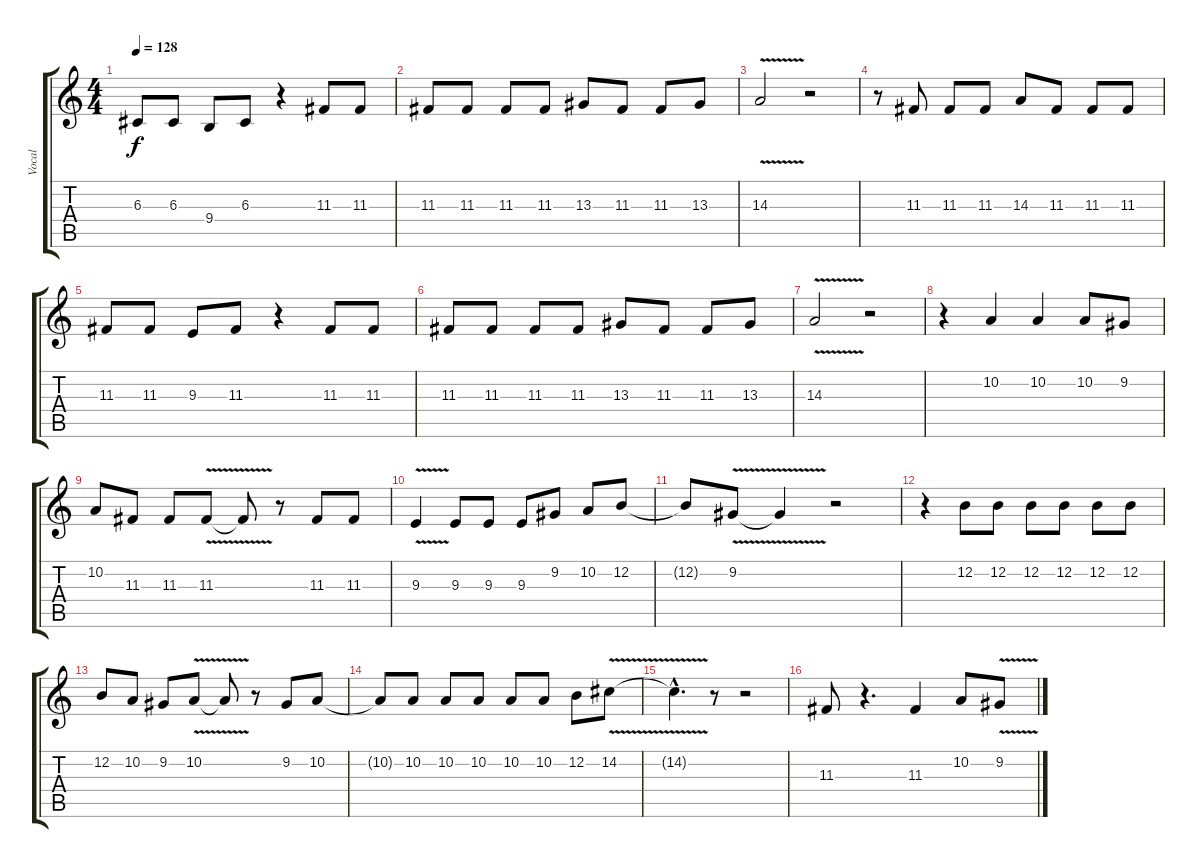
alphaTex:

\track ("Vocal" "Vocal") {instrument tenorsax}
\staff {score tabs}
\tuning (E4 B3 G3 D3 A2 E2) {hide}
\ts (4 4)
\tempo 128
\clef g2
\ks c
6.3.8{dy f} 6.3.8 9.4.8 6.3.8 r.4 11.3.8 11.3.8 |
11.3.8 11.3.8 11.3.8 11.3.8 13.3.8 11.3.8 11.3.8 13.3.8 |
14.3{v}.2 r.2 |
r.8 11.3.8 11.3.8 11.3.8 14.3.8 11.3.8 11.3.8 11.3.8 |
11.3.8 11.3.8 9.3.8 11.3.8 r.4 11.3.8 11.3.8 |
11.3.8 11.3.8 11.3.8 11.3.8 13.3.8 11.3.8 11.3.8 13.3.8 |
14.3{v}.2 r.2 |
r.4 10.2.4 10.2.4 10.2.8 9.2.8 |
10.2.8 11.3.8 11.3.8 11.3{v}.8 11.3{t}.8 r.8 11.3.8 11.3.8 |
9.3{v}.4 9.3.8 9.3.8 9.3.8 9.2.8 10.2.8 12.2.8 |
12.2{t}.8 9.2{v}.8 9.2{t}.4 r.2 |
r.4 12.2.8 12.2.8 12.2.8 12.2.8 12.2.8 12.2.8 |
12.2.8 10.2.8 9.2.8 10.2{v}.8 10.2{t}.8 r.8 9.2.8 10.2.8 |
10.2{t}.8 10.2.8 10.2.8 10.2.8 10.2.8 10.2.8 12.2.8 14.2{v}.8 |
14.2{hac t}.4{d} r.8 r.2 |
11.3.8 r.4{d} 11.3.4 10.2.8 9.2{v}.8
